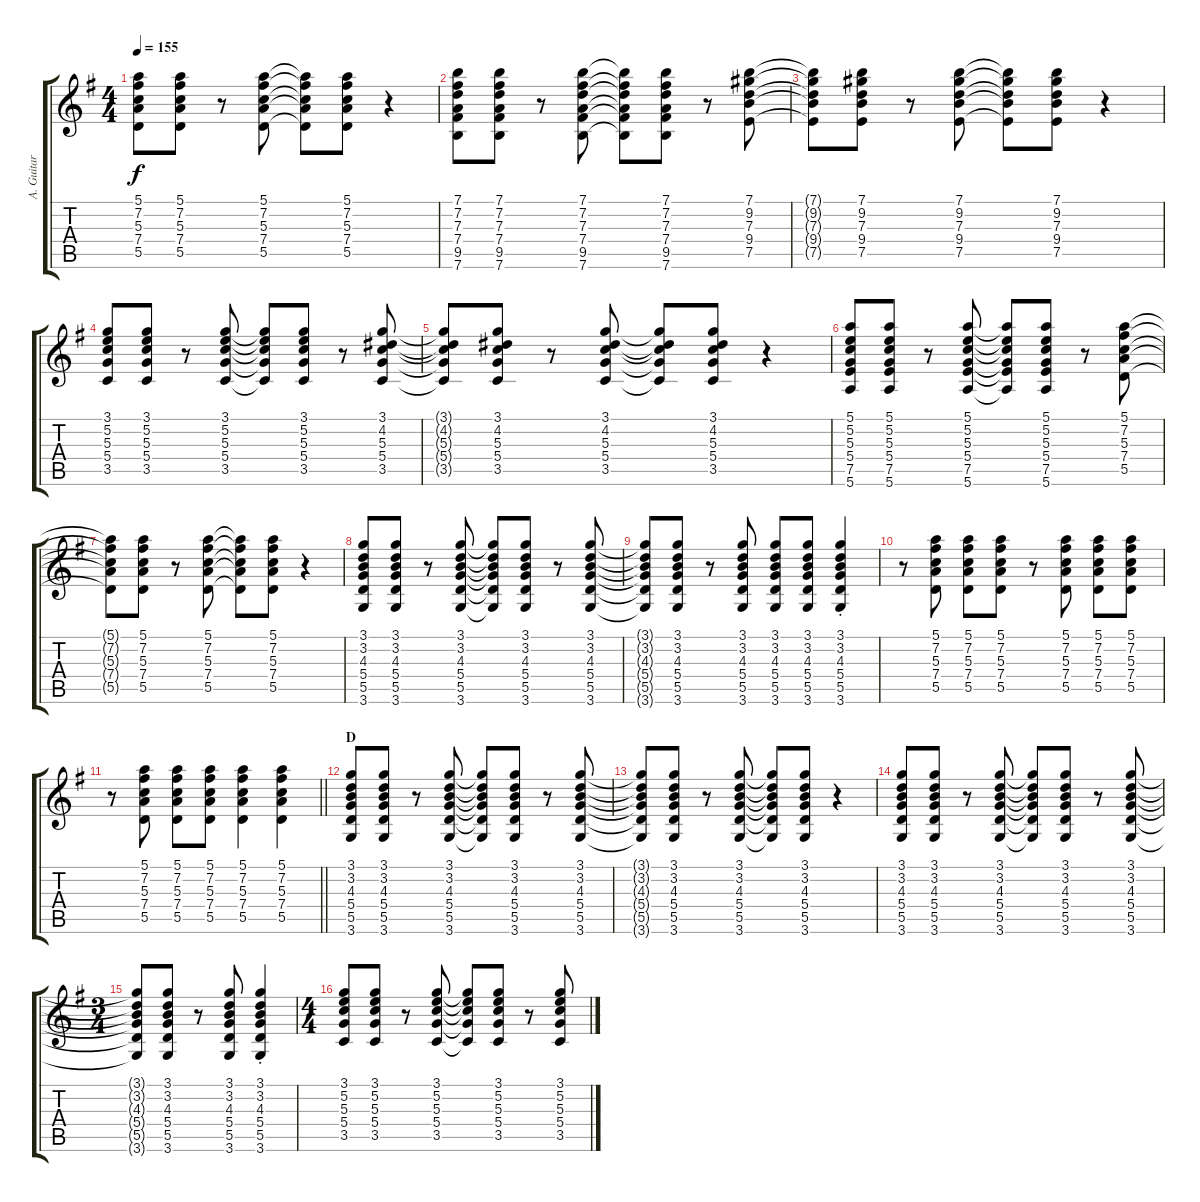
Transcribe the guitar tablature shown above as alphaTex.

\track ("A. Guitar" "A. Guitar") {instrument acousticguitarsteel}
\staff {score tabs}
\tuning (E4 B3 G3 D3 A2 E2) {hide}
\ts (4 4)
\tempo 155
\clef g2
\ks g
(5.1{t} 7.2{t} 5.3{t} 7.4{t} 5.5{t}).8{dy f} (5.1 7.2 5.3 7.4 5.5).8 r.8 (5.1 7.2 5.3 7.4 5.5).8 (5.1{t} 7.2{t} 5.3{t} 7.4{t} 5.5{t}).8 (5.1 7.2 5.3 7.4 5.5).8 r.4 |
(7.1 7.2 7.3 7.4 9.5 7.6).8 (7.1 7.2 7.3 7.4 9.5 7.6).8 r.8 (7.1 7.2 7.3 7.4 9.5 7.6).8 (7.1{t} 7.2{t} 7.3{t} 7.4{t} 9.5{t} 7.6{t}).8 (7.1 7.2 7.3 7.4 9.5 7.6).8 r.8 (7.1 9.2 7.3 9.4 7.5).8 |
(7.1{t} 9.2{t} 7.3{t} 9.4{t} 7.5{t}).8 (7.1 9.2 7.3 9.4 7.5).8 r.8 (7.1 9.2 7.3 9.4 7.5).8 (7.1{t} 9.2{t} 7.3{t} 9.4{t} 7.5{t}).8 (7.1 9.2 7.3 9.4 7.5).8 r.4 |
(3.1 5.2 5.3 5.4 3.5).8 (3.1 5.2 5.3 5.4 3.5).8 r.8 (3.1 5.2 5.3 5.4 3.5).8 (3.1{t} 5.2{t} 5.3{t} 5.4{t} 3.5{t}).8 (3.1 5.2 5.3 5.4 3.5).8 r.8 (3.1 4.2 5.3 5.4 3.5).8 |
(3.1{t} 4.2{t} 5.3{t} 5.4{t} 3.5{t}).8 (3.1 4.2 5.3 5.4 3.5).8 r.8 (3.1 4.2 5.3 5.4 3.5).8 (3.1{t} 4.2{t} 5.3{t} 5.4{t} 3.5{t}).8 (3.1 4.2 5.3 5.4 3.5).8 r.4 |
(5.1 5.2 5.3 5.4 7.5 5.6).8 (5.1 5.2 5.3 5.4 7.5 5.6).8 r.8 (5.1 5.2 5.3 5.4 7.5 5.6).8 (5.1{t} 5.2{t} 5.3{t} 5.4{t} 7.5{t} 5.6{t}).8 (5.1 5.2 5.3 5.4 7.5 5.6).8 r.8 (5.1 7.2 5.3 7.4 5.5).8 |
(5.1{t} 7.2{t} 5.3{t} 7.4{t} 5.5{t}).8 (5.1 7.2 5.3 7.4 5.5).8 r.8 (5.1 7.2 5.3 7.4 5.5).8 (5.1{t} 7.2{t} 5.3{t} 7.4{t} 5.5{t}).8 (5.1 7.2 5.3 7.4 5.5).8 r.4 |
(3.1 3.2 4.3 5.4 5.5 3.6).8 (3.1 3.2 4.3 5.4 5.5 3.6).8 r.8 (3.1 3.2 4.3 5.4 5.5 3.6).8 (3.1{t} 3.2{t} 4.3{t} 5.4{t} 5.5{t} 3.6{t}).8 (3.1 3.2 4.3 5.4 5.5 3.6).8 r.8 (3.1 3.2 4.3 5.4 5.5 3.6).8 |
(3.1{t} 3.2{t} 4.3{t} 5.4{t} 5.5{t} 3.6{t}).8 (3.1 3.2 4.3 5.4 5.5 3.6).8 r.8 (3.1 3.2 4.3 5.4 5.5 3.6).8 (3.1 3.2 4.3 5.4 5.5 3.6).8 (3.1 3.2 4.3 5.4 5.5 3.6).8 (3.1{st} 3.2{st} 4.3{st} 5.4{st} 5.5{st} 3.6{st}).4 |
r.8 (5.1 7.2 5.3 7.4 5.5).8 (5.1 7.2 5.3 7.4 5.5).8 (5.1 7.2 5.3 7.4 5.5).8 r.8 (5.1 7.2 5.3 7.4 5.5).8 (5.1 7.2 5.3 7.4 5.5).8 (5.1 7.2 5.3 7.4 5.5).8 |
\barLineRight lightlight
r.8 (5.1 7.2 5.3 7.4 5.5).8 (5.1 7.2 5.3 7.4 5.5).8 (5.1 7.2 5.3 7.4 5.5).8 (5.1 7.2 5.3 7.4 5.5).4 (5.1 7.2 5.3 7.4 5.5).4 |
\section ("" "D")
(3.1 3.2 4.3 5.4 5.5 3.6).8 (3.1 3.2 4.3 5.4 5.5 3.6).8 r.8 (3.1 3.2 4.3 5.4 5.5 3.6).8 (3.1{t} 3.2{t} 4.3{t} 5.4{t} 5.5{t} 3.6{t}).8 (3.1 3.2 4.3 5.4 5.5 3.6).8 r.8 (3.1 3.2 4.3 5.4 5.5 3.6).8 |
(3.1{t} 3.2{t} 4.3{t} 5.4{t} 5.5{t} 3.6{t}).8 (3.1 3.2 4.3 5.4 5.5 3.6).8 r.8 (3.1 3.2 4.3 5.4 5.5 3.6).8 (3.1{t} 3.2{t} 4.3{t} 5.4{t} 5.5{t} 3.6{t}).8 (3.1 3.2 4.3 5.4 5.5 3.6).8 r.4 |
(3.1 3.2 4.3 5.4 5.5 3.6).8 (3.1 3.2 4.3 5.4 5.5 3.6).8 r.8 (3.1 3.2 4.3 5.4 5.5 3.6).8 (3.1{t} 3.2{t} 4.3{t} 5.4{t} 5.5{t} 3.6{t}).8 (3.1 3.2 4.3 5.4 5.5 3.6).8 r.8 (3.1 3.2 4.3 5.4 5.5 3.6).8 |
\ts (3 4)
(3.1{t} 3.2{t} 4.3{t} 5.4{t} 5.5{t} 3.6{t}).8 (3.1 3.2 4.3 5.4 5.5 3.6).8 r.8 (3.1 3.2 4.3 5.4 5.5 3.6).8 (3.1{st} 3.2{st} 4.3{st} 5.4{st} 5.5{st} 3.6{st}).4 |
\ts (4 4)
(3.1 5.2 5.3 5.4 3.5).8 (3.1 5.2 5.3 5.4 3.5).8 r.8 (3.1 5.2 5.3 5.4 3.5).8 (3.1{t} 5.2{t} 5.3{t} 5.4{t} 3.5{t}).8 (3.1 5.2 5.3 5.4 3.5).8 r.8 (3.1 5.2 5.3 5.4 3.5).8
